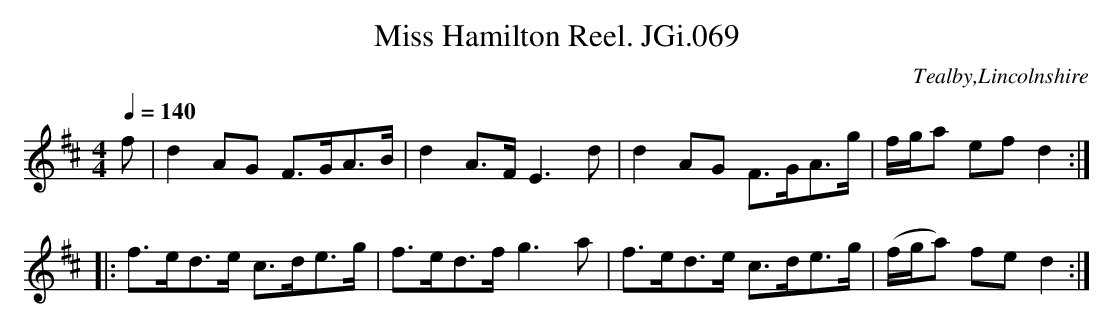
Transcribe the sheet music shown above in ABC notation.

X:1
T:Miss Hamilton Reel. JGi.069
L:1/8
M:4/4
O:Tealby,Lincolnshire
Q:1/4=140
K:D
f|d2 AG F>GA>B|d2 A>F E3d|d2AG F>GA>g|f/2g/2a ef d2:|
|:f>ed>e c>de>g|f>ed>f g3a|f>ed>e c>de>g|(f/g/a) fe d2:|
